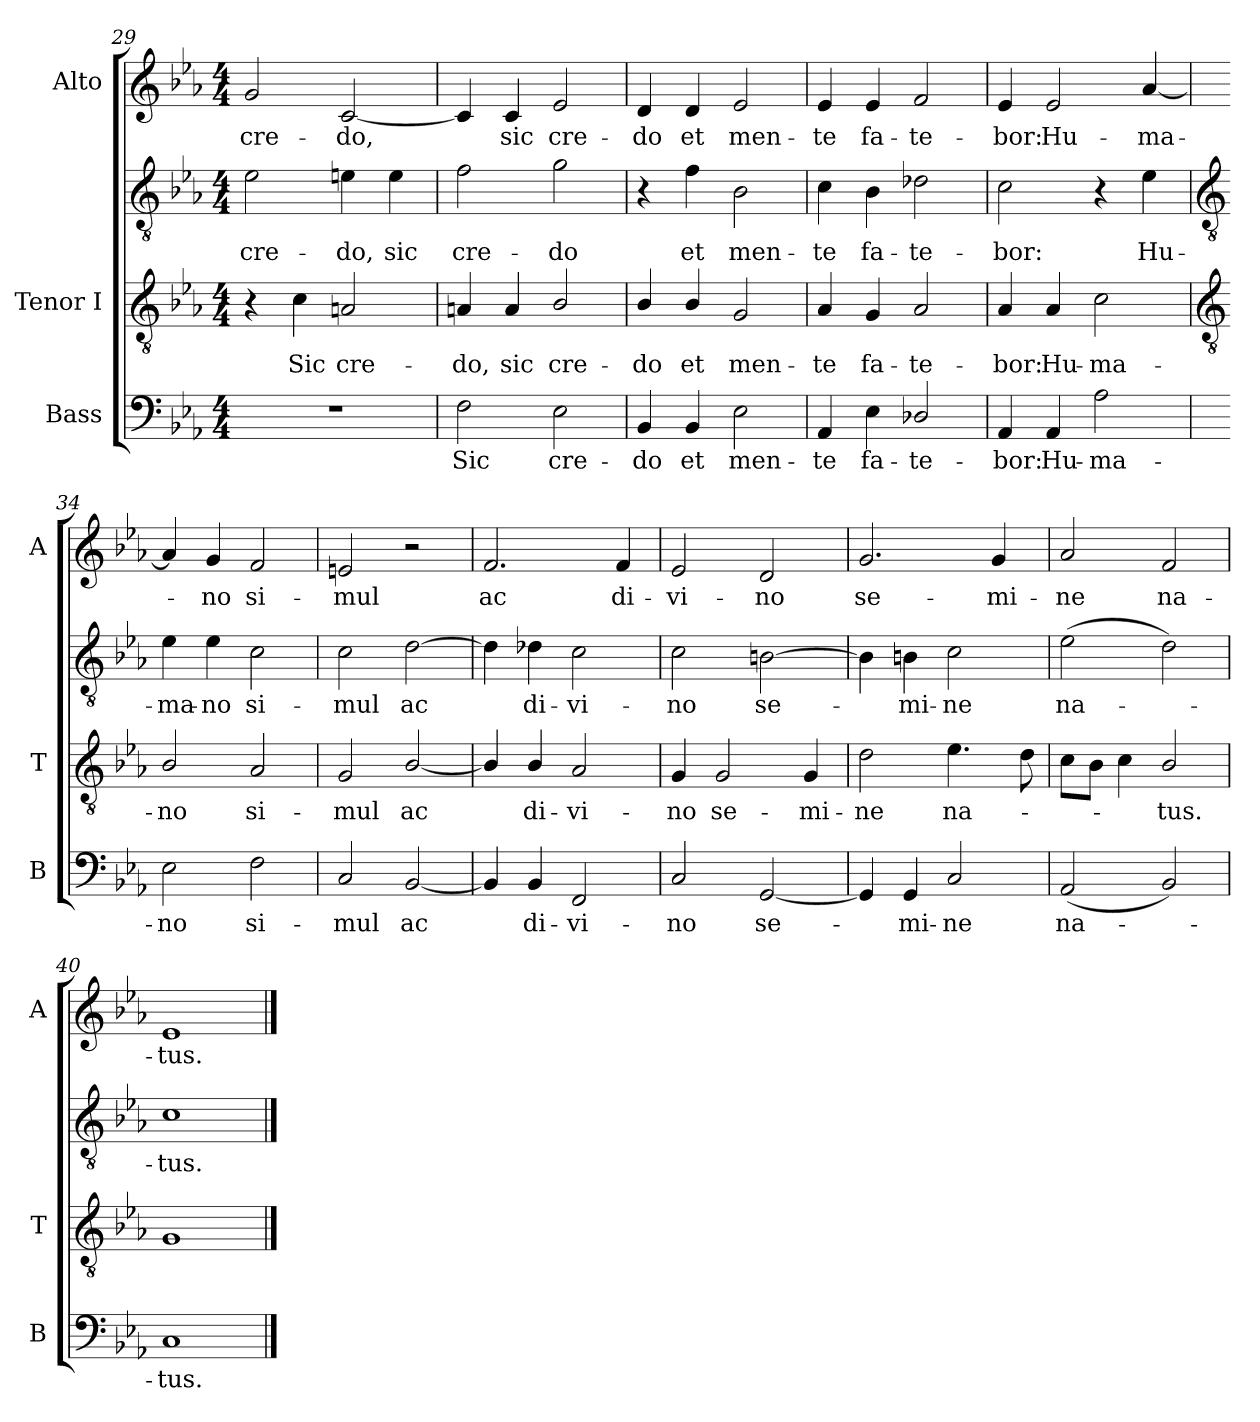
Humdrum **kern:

**kern	**text	**kern	**text	**kern	**text	**kern	**text
*part3	*part3	*part2	*part2	*part2	*part2	*part1	*part1
*staff4	*staff4	*staff3	*staff3	*staff2	*staff2	*staff1	*staff1
*I"Bass	*	*I"Tenor I	*	*	*	*I"Alto	*
*I'B	*	*I'T	*	*	*	*I'A	*
*clefF4	*	*clefGv2	*	*clefGv2	*	*clefG2	*
*k[b-e-a-]	*	*k[b-e-a-]	*	*k[b-e-a-]	*	*k[b-e-a-]	*
*E-:	*	*E-:	*	*E-:	*	*E-:	*
*M4/4	*	*M4/4	*	*M4/4	*	*M4/4	*
=29	=29	=29	=29	=29	=29	=29	=29
!	!	!	!	!	!LO:LY:b	!	!LO:LY:b
1r	.	4r	.	2e-	cre-	2g	cre-
!	!	!	!LO:LY:b	!	!	!	!
.	.	4c	Sic	.	.	.	.
!	!	!	!LO:LY:b	!	!LO:LY:b	!	!LO:LY:b
.	.	2An	cre-	4en	-do,	[2c	-do,
!	!	!	!	!	!LO:LY:b	!	!
.	.	.	.	4e	sic	.	.
=30	=30	=30	=30	=30	=30	=30	=30
!	!LO:LY:b	!	!LO:LY:b	!	!LO:LY:b	!	!
2F	Sic	4An	do,	2f	-cre-	4c]	.
!	!	!	!LO:LY:b	!	!	!	!LO:LY:b
.	.	4A	sic	.	.	4c	sic
!	!LO:LY:b	!	!LO:LY:b	!	!LO:LY:b	!	!LO:LY:b
2E-	cre-	2B-/	cre-	2g	-do	2e-	cre-
=31	=31	=31	=31	=31	=31	=31	=31
!	!LO:LY:b	!	!LO:LY:b	!	!	!	!LO:LY:b
4BB-	-do	4B-/	-do	4r	.	4d	-do
!	!LO:LY:b	!	!LO:LY:b	!	!LO:LY:b	!	!LO:LY:b
4BB-	et	4B-/	et	4f	-et	4d	et
!	!LO:LY:b	!	!LO:LY:b	!	!LO:LY:b	!	!LO:LY:b
2E-	men-	2G	men-	2B-	men-	2e-	men-
=32	=32	=32	=32	=32	=32	=32	=32
!	!LO:LY:b	!	!LO:LY:b	!	!LO:LY:b	!	!LO:LY:b
4AA-	-te	4A-	-te	4c	-te	4e-	-te
!	!LO:LY:b	!	!LO:LY:b	!	!LO:LY:b	!	!LO:LY:b
4E-	fa-	4G	fa-	4B-	fa-	4e-	fa-
!	!LO:LY:b	!	!LO:LY:b	!	!LO:LY:b	!	!LO:LY:b
2D-X/	-te-	2A-	-te-	2d-X	-te-	2f	-te-
=33	=33	=33	=33	=33	=33	=33	=33
!	!LO:LY:b	!	!LO:LY:b	!	!LO:LY:b	!	!LO:LY:b
4AA-	-bor:	4A-	-bor:	2c	-bor:	4e-	-bor:
!	!LO:LY:b	!	!LO:LY:b	!	!	!	!LO:LY:b
4AA-	Hu-	4A-	Hu-	.	.	2e-	Hu-
!	!LO:LY:b	!	!LO:LY:b	!	!	!	!
2A-	-ma-	2c	-ma-	4r	.	.	.
!	!	!	!	!	!LO:LY:b	!	!LO:LY:b
.	.	.	.	4e-	Hu-	[4a-	-ma-
!!LO:LB:g=z
=34	=34	=34	=34	=34	=34	=34	=34
*	*	*clefGv2	*	*clefGv2	*	*	*
!	!LO:LY:b	!	!LO:LY:b	!	!LO:LY:b	!	!
2E-	-no	2B-/	-no	4e-	-ma-	4a-]	.
!	!	!	!	!	!LO:LY:b	!	!LO:LY:b
.	.	.	.	4e-	-no	4g	no
!	!LO:LY:b	!	!LO:LY:b	!	!LO:LY:b	!	!LO:LY:b
2F	si-	2A-	si-	2c	si-	2f	si-
=35	=35	=35	=35	=35	=35	=35	=35
!	!LO:LY:b	!	!LO:LY:b	!	!LO:LY:b	!	!LO:LY:b
2C	-mul	2G	mul	2c	-mul	2en	-mul
!	!LO:LY:b	!	!LO:LY:b	!	!LO:LY:b	!	!
[2BB-	ac	[2B-/	ac	[2d	ac	2r	.
=36	=36	=36	=36	=36	=36	=36	=36
!	!	!	!	!	!	!	!LO:LY:b
4BB-]	.	4B-/]	.	4d]	.	2.f	ac
!	!LO:LY:b	!	!LO:LY:b	!	!LO:LY:b	!	!
4BB-	di-	4B-/	-di-	4d-X	di-	.	.
!	!LO:LY:b	!	!LO:LY:b	!	!LO:LY:b	!	!
2FF	-vi-	2A-	-vi-	2c	-vi-	.	.
!	!	!	!	!	!	!	!LO:LY:b
.	.	.	.	.	.	4f	di-
=37	=37	=37	=37	=37	=37	=37	=37
!	!LO:LY:b	!	!LO:LY:b	!	!LO:LY:b	!	!LO:LY:b
2C	-no	4G	no	2c	-no	2e-	-vi-
!	!	!	!LO:LY:b	!	!	!	!
.	.	2G	se-	.	.	.	.
!	!LO:LY:b	!	!	!	!LO:LY:b	!	!LO:LY:b
[2GG	se-	.	.	[2Bn	se-	2d	-no
!	!	!	!LO:LY:b	!	!	!	!
.	.	4G	-mi-	.	.	.	.
=38	=38	=38	=38	=38	=38	=38	=38
!	!	!	!LO:LY:b	!	!	!	!LO:LY:b
4GG]	.	2d	ne	4B]	.	2.g	se-
!	!LO:LY:b	!	!	!	!LO:LY:b	!	!
4GG	mi-	.	.	4B	-mi-	.	.
!	!LO:LY:b	!	!LO:LY:b	!	!LO:LY:b	!	!
2C	-ne	4.e-	na-	2c	-ne	.	.
!	!	!	!	!	!	!	!LO:LY:b
.	.	.	.	.	.	4g	-mi-
.	.	8d	.	.	.	.	.
=39	=39	=39	=39	=39	=39	=39	=39
!	!LO:LY:b	!	!	!	!LO:LY:b	!	!LO:LY:b
(<2AA-	na-	8cL	.	(>2e-	na-	2a-	-ne
.	.	8B-J	.	.	.	.	.
.	.	4c	.	.	.	.	.
!	!	!	!LO:LY:b	!	!	!	!LO:LY:b
2BB-)	.	2B-/	tus.	2d)	.	2f	na-
=40	=40	=40	=40	=40	=40	=40	=40
!	!LO:LY:b	!	!	!	!LO:LY:b	!	!LO:LY:b
1C	tus.	1G	.	1c	tus.	1e-	-tus.
==	==	==	==	==	==	==	==
*-	*-	*-	*-	*-	*-	*-	*-
